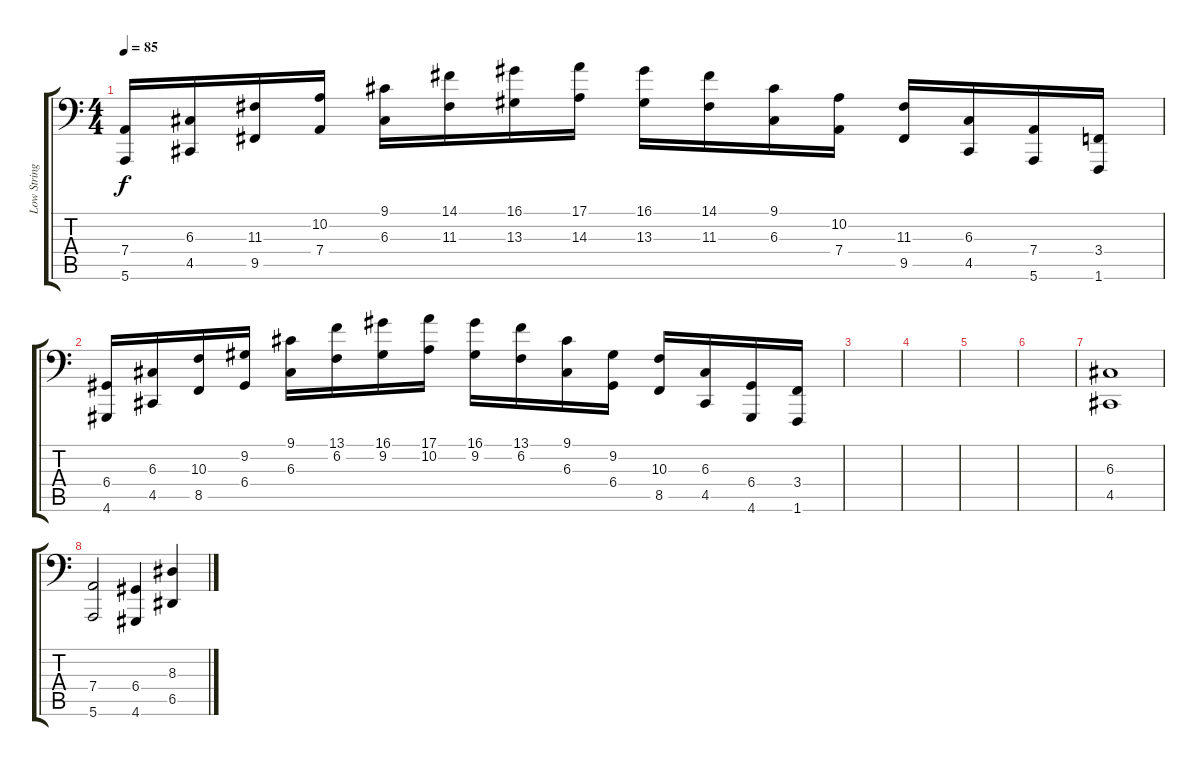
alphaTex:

\track ("Low Strings" "Low String") {instrument stringensemble1}
\staff {score tabs}
\tuning (E3 B2 G2 D2 A1 E1) {hide}
\ts (4 4)
\tempo 85
\clef f4
\ks c
(7.4 5.6).16{dy f} (6.3 4.5).16 (11.3 9.5).16 (10.2 7.4).16 (9.1 6.3).16 (14.1 11.3).16 (16.1 13.3).16 (17.1 14.3).16 (16.1 13.3).16 (14.1 11.3).16 (9.1 6.3).16 (10.2 7.4).16 (11.3 9.5).16 (6.3 4.5).16 (7.4 5.6).16 (3.4 1.6).16 |
(6.4 4.6).16 (6.3 4.5).16 (10.3 8.5).16 (9.2 6.4).16 (9.1 6.3).16 (13.1 6.2).16 (16.1 9.2).16 (17.1 10.2).16 (16.1 9.2).16 (13.1 6.2).16 (9.1 6.3).16 (9.2 6.4).16 (10.3 8.5).16 (6.3 4.5).16 (6.4 4.6).16 (3.4 1.6).16 |
|
|
|
|
(6.3 4.5).1 |
(7.4 5.6).2 (6.4 4.6).4 (8.3 6.5).4
